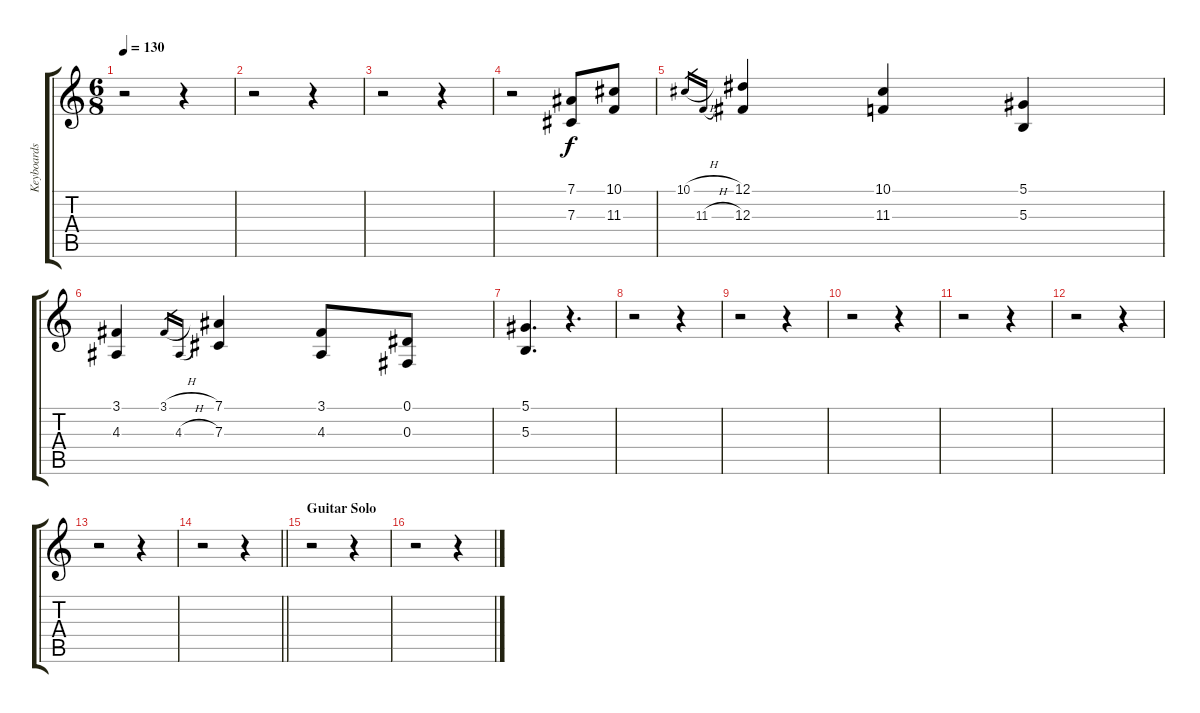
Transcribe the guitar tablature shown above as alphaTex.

\track ("Keyboards 3" "Keyboards ") {instrument stringensemble1}
\staff {score tabs}
\tuning (Eb4 Bb3 Gb3 Db3 Ab2 Eb2) {hide}
\ts (6 8)
\tempo 130
\clef g2
\ks c
r.2{dy f} r.4 |
r.2 r.4 |
r.2 r.4 |
r.2 (7.1 7.3).8 (10.1 11.3).8 |
10.1{h}.16{gr} 11.3{h}.16{gr} (12.1 12.3).4 (10.1 11.3).4 (5.1 5.3).4 |
(3.1 4.3).4 3.1{h}.16{gr} 4.3{h}.16{gr} (7.1 7.3).4 (3.1 4.3).8 (0.1 0.3).8 |
(5.1 5.3).4{d} r.4{d} |
r.2 r.4 |
r.2 r.4 |
r.2 r.4 |
r.2 r.4 |
r.2 r.4 |
r.2 r.4 |
\barLineRight lightlight
r.2 r.4 |
\section ("" "Guitar Solo")
r.2 r.4 |
r.2 r.4
